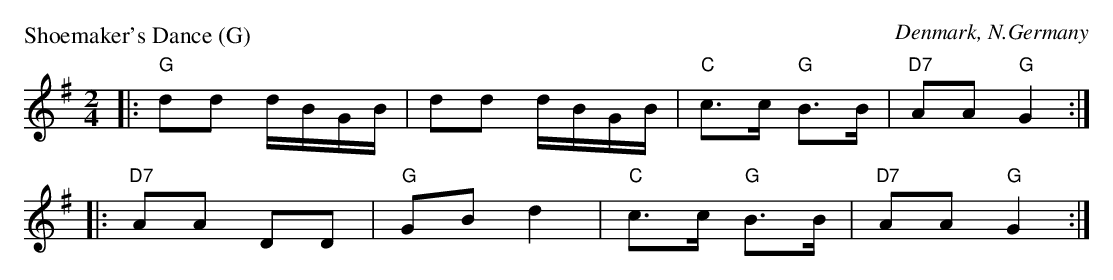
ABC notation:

X:1
P: Shoemaker's Dance (G)
O: Denmark, N.Germany
M: 2/4
L: 1/8
K: G
|: "G"dd d/B/G/B/ | dd d/B/G/B/ | "C"c>c "G"B>B | "D7"AA "G"G2 :|
|: "D7"AA DD | "G"GB d2 | "C"c>c "G"B>B | "D7"AA "G"G2 :|
